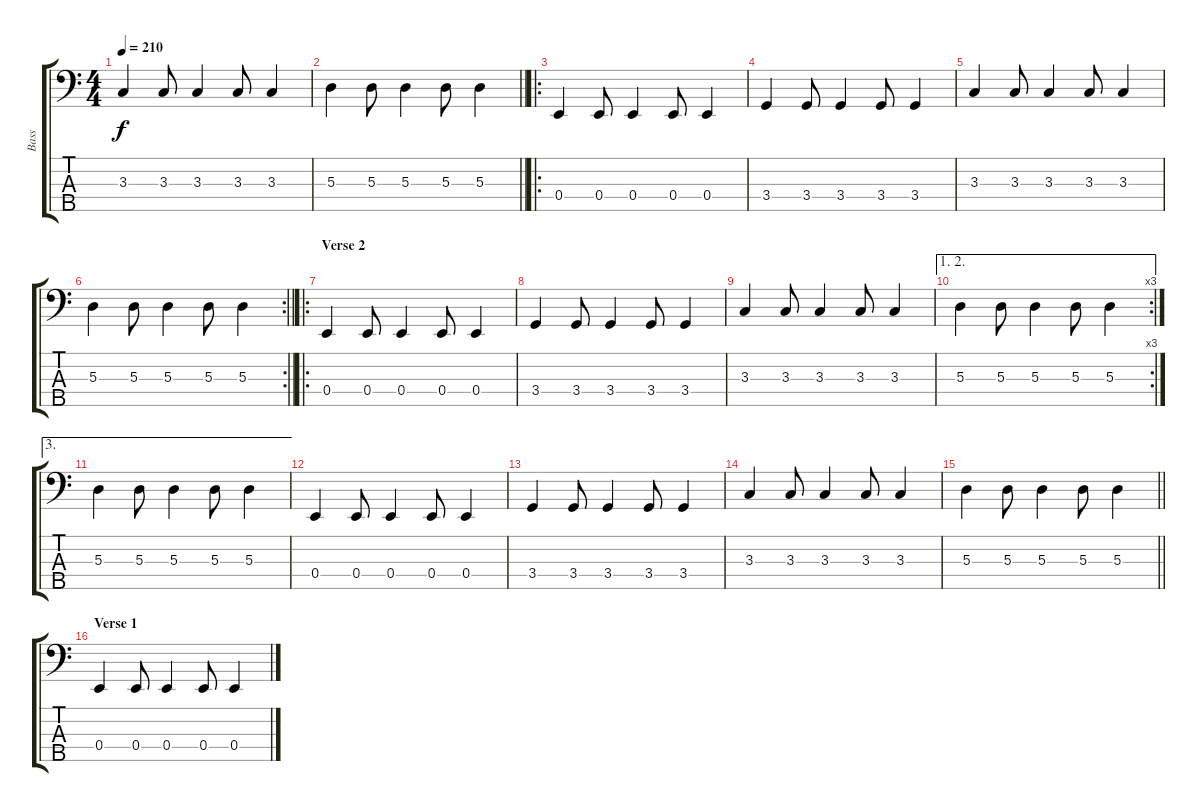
\track ("Bass" "Bass") {instrument electricbasspick}
\staff {score tabs}
\tuning (G2 D2 A1 E1 B0) {hide}
\ts (4 4)
\tempo 210
\clef f4
\ks c
3.3.4{dy f} 3.3.8 3.3.4 3.3.8 3.3.4 |
\barLineRight lightlight
5.3.4 5.3.8 5.3.4 5.3.8 5.3.4 |
\ro
0.4.4 0.4.8 0.4.4 0.4.8 0.4.4 |
3.4.4 3.4.8 3.4.4 3.4.8 3.4.4 |
3.3.4 3.3.8 3.3.4 3.3.8 3.3.4 |
\rc 2
\barLineRight lightlight
5.3.4 5.3.8 5.3.4 5.3.8 5.3.4 |
\ro
\section ("" "Verse 2")
0.4.4 0.4.8 0.4.4 0.4.8 0.4.4 |
3.4.4 3.4.8 3.4.4 3.4.8 3.4.4 |
3.3.4 3.3.8 3.3.4 3.3.8 3.3.4 |
\ae (1 2)
\rc 3
5.3.4 5.3.8 5.3.4 5.3.8 5.3.4 |
\ae 3
5.3.4 5.3.8 5.3.4 5.3.8 5.3.4 |
0.4.4 0.4.8 0.4.4 0.4.8 0.4.4 |
3.4.4 3.4.8 3.4.4 3.4.8 3.4.4 |
3.3.4 3.3.8 3.3.4 3.3.8 3.3.4 |
\barLineRight lightlight
5.3.4 5.3.8 5.3.4 5.3.8 5.3.4 |
\section ("" "Verse 1")
0.4.4 0.4.8 0.4.4 0.4.8 0.4.4
